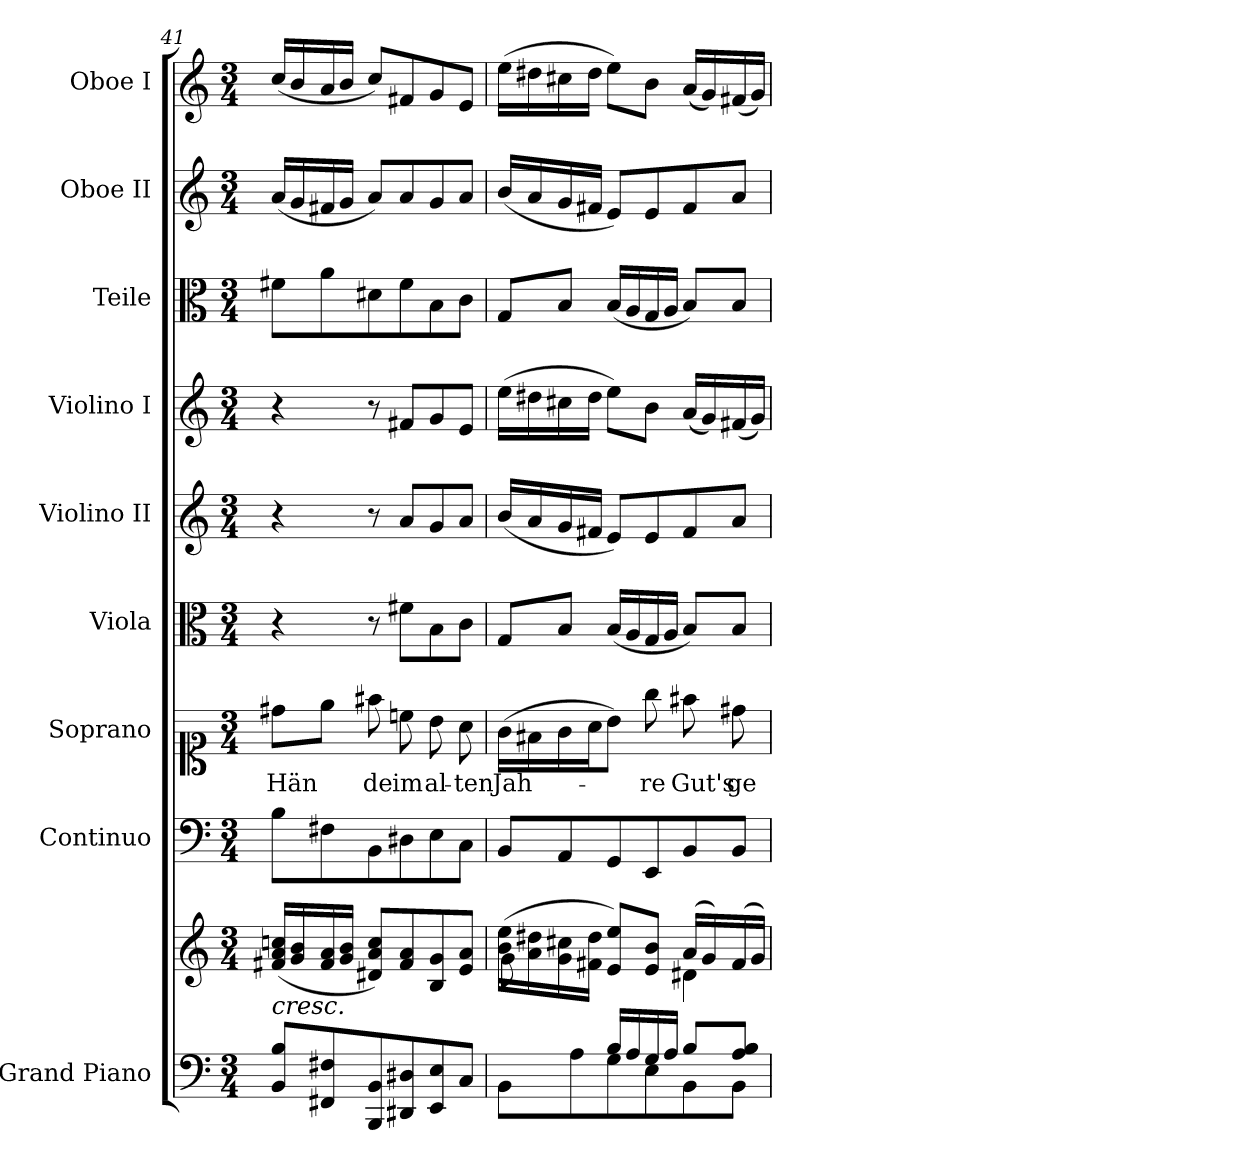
**kern	**kern	**kern	**kern	**text	**kern	**kern	**kern	**kern	**kern	**kern
*part9	*part9	*part8	*part7	*part7	*part6	*part5	*part4	*part3	*part2	*part1
*staff10	*staff9	*staff8	*staff7	*staff7	*staff6	*staff5	*staff4	*staff3	*staff2	*staff1
*I"Grand Piano	*	*I"Continuo	*I"Soprano	*	*I"Viola	*I"Violino II	*I"Violino I	*I"Teile	*I"Oboe II	*I"Oboe I
*I'Pno	*	*	*	*	*	*	*	*	*I'Ob	*I'Ob
*clefF4	*clefG2	*clefF4	*clefC1	*	*clefC3	*clefG2	*clefG2	*clefC3	*clefG2	*clefG2
*k[]	*k[]	*k[]	*k[]	*	*k[]	*k[]	*k[]	*k[]	*k[]	*k[]
*M3/4	*M3/4	*M3/4	*M3/4	*	*M3/4	*M3/4	*M3/4	*M3/4	*M3/4	*M3/4
=41	=41	=41	=41	=41	=41	=41	=41	=41	=41	=41
!	!LO:TX:b:i:t=cresc.	!	!	!	!	!	!	!	!	!
!	!	!	!	!LO:LY:b	!	!	!	!	!	!
8BB/ 8B/L	(16f#X/ 16a/ 16ccn/LL	8B\L	8dd#X\L	Hän	4r	4r	4r	8f#X\L	(<16a/LL	(<16cc/LL
.	16g/ 16b/	.	.	.	.	.	.	.	16g/	16b/
8FF#X/ 8F#X/	16f#/ 16a/	8F#X\	8ee\J	.	.	.	.	8a\	16f#X/	16a/
.	16g/ 16b/JJ	.	.	.	.	.	.	.	16g/JJ	16b/JJ
!	!	!	!	!LO:LY:b	!	!	!	!	!	!
8BBB/ 8BB/	8d#X/ 8a/ 8cc/L)	8BB\	8ff#X\	de	8r	8r	8r	8d#X\	8a/L)	8cc/L)
!	!	!	!	!LO:LY:b	!	!	!	!	!	!
8DD#X/ 8D#X/	8f#/ 8a/	8D#X\	8ccn\	im	8f#X\L	8a/L	8f#X/L	8f#\	8a/	8f#X/
!	!	!	!	!LO:LY:b	!	!	!	!	!	!
8EE/ 8E/	8B/ 8g/	8E\	8b\	al-	8B\	8g/	8g/	8B\	8g/	8g/
!	!	!	!	!LO:LY:b	!	!	!	!	!	!
8C/J	8e/ 8a/J	8C\J	8a\	-ten	8c\J	8a/J	8e/J	8c\J	8a/J	8e/J
!!LO:PB:g=z
=42	=42	=42	=42	=42	=42	=42	=42	=42	=42	=42
*^	*^	*	*	*	*	*	*	*	*	*
*	*	*	*^	*	*	*	*	*	*	*	*	*
!	!	!	!	!	!	!	!LO:LY:b	!	!	!	!	!	!
8ryy	8BB\L	(>16b\ 16ee\LL	4ryy	8g\L	8BB/L	(<16g\LL	Jah-	8G/L	(<16b/LL	(>16ee\LL	8G/L	(<16b/LL	(>16ee\LL
.	.	16a\ 16dd#X\	.	.	.	16f#X\	.	.	16a/	16dd#X\	.	16a/	16dd#X\
8B/J	8A\	16g\ 16cc#X\	.	2ryy	8AA/	16g\	.	8B/J	16g/	16cc#X\	8B/J	16g/	16cc#X\
.	.	16f#X\ 16dd#\JJ	.	.	.	16a\J	.	.	16f#X/JJ	16dd#\JJ	.	16f#X/JJ	16dd#\JJ
16B/LL	8G\	8e/ 8ee/L)	4ryy	.	8GG/	8b\J)	.	(<16B/LL	8e/L)	8ee\L)	(<16B/LL	8e/L)	8ee\L)
16A/	.	.	.	.	.	.	.	16A/	.	.	16A/	.	.
!	!	!	!	!	!	!	!LO:LY:b	!	!	!	!	!	!
16G/	8E\	8e/ 8b/J	.	.	8EE/	8gg\	re	16G/	8e/	8b\J	16G/	8e/	8b\J
16A/JJ	.	.	.	.	.	.	.	16A/JJ	.	.	16A/JJ	.	.
!	!	!	!	!	!	!	!LO:LY:b	!	!	!	!	!	!
8B/L	8BB\	(16a/LL	4d#X\	.	8BB/	8ff#X\	Gut's	8B/L)	8f#/	(<16a/LL	8B/L)	8f#/	(<16a/LL
.	.	16g/)	.	.	.	.	.	.	.	16g/)	.	.	16g/)
!	!	!	!	!	!	!	!LO:LY:b	!	!	!	!	!	!
8A/ 8B/J	8BB\J	(16f#/	.	8ryy	8BB/J	8dd#X\	ge-	8B/J	8a/J	(<16f#X/	8B/J	8a/J	(<16f#X/
.	.	16g/JJ)	.	.	.	.	.	.	.	16g/JJ)	.	.	16g/JJ)
*v	*v	*	*	*	*	*	*	*	*	*	*	*	*
*	*v	*v	*v	*	*	*	*	*	*	*	*	*
=	=	=	=	=	=	=	=	=	=	=
*-	*-	*-	*-	*-	*-	*-	*-	*-	*-	*-
